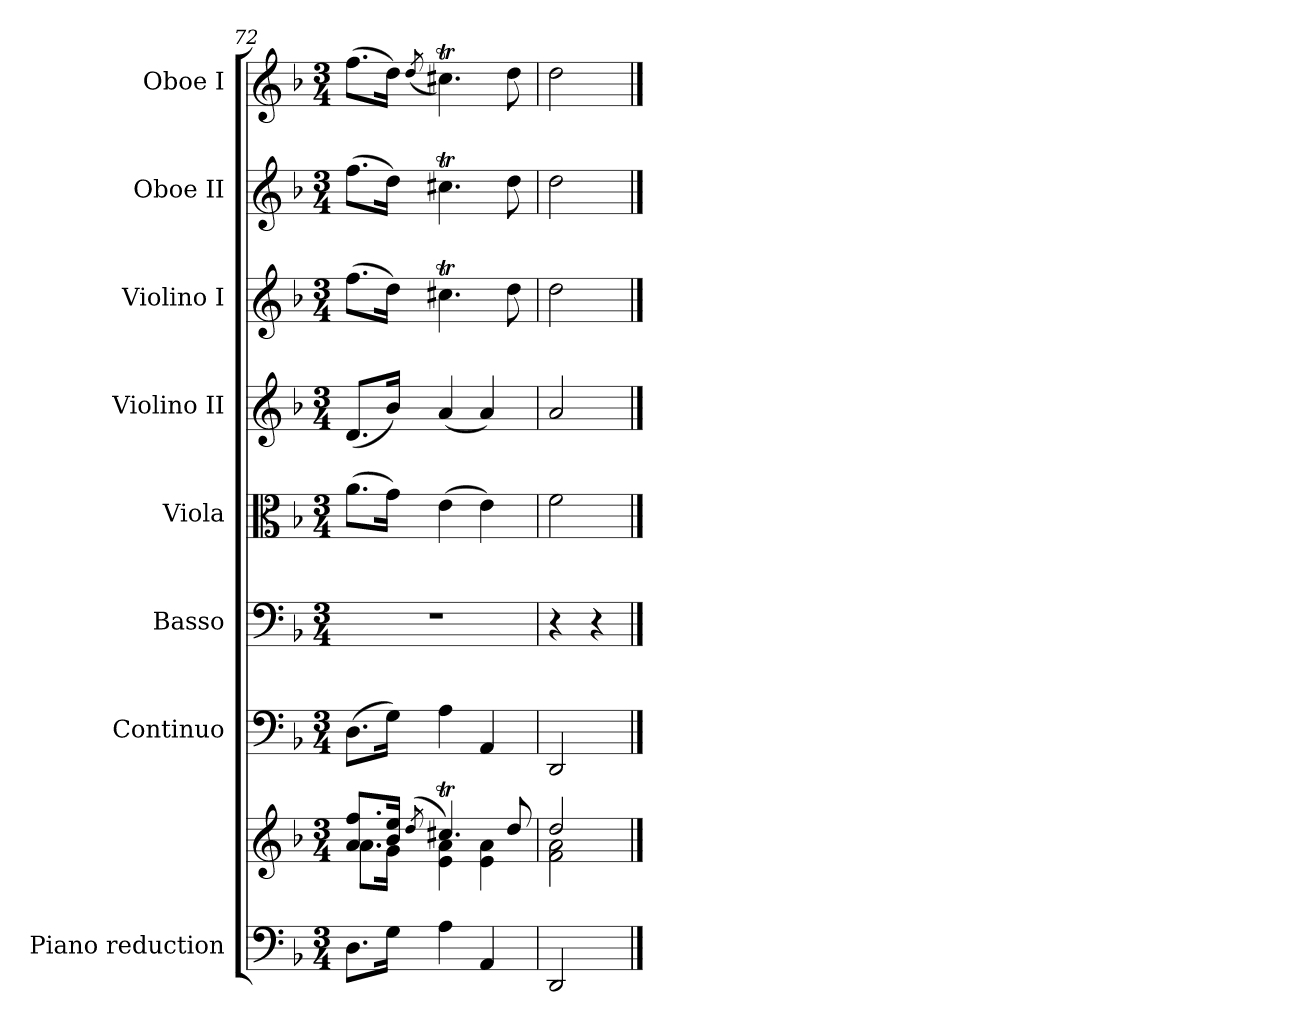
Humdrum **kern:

**kern	**kern	**kern	**kern	**kern	**kern	**kern	**kern	**kern
*part8	*part8	*part7	*part6	*part5	*part4	*part3	*part2	*part1
*staff9	*staff8	*staff7	*staff6	*staff5	*staff4	*staff3	*staff2	*staff1
*I"Piano reduction	*	*I"Continuo	*I"Basso	*I"Viola	*I"Violino II	*I"Violino I	*I"Oboe II	*I"Oboe I
*I'Pno	*	*	*	*	*	*	*I'Ob	*I'Ob
*clefF4	*clefG2	*clefF4	*clefF4	*clefC3	*clefG2	*clefG2	*clefG2	*clefG2
*k[b-]	*k[b-]	*k[b-]	*k[b-]	*k[b-]	*k[b-]	*k[b-]	*k[b-]	*k[b-]
*M3/4	*M3/4	*M3/4	*M3/4	*M3/4	*M3/4	*M3/4	*M3/4	*M3/4
=72	=72	=72	=72	=72	=72	=72	=72	=72
*	*^	*	*	*	*	*	*	*
8.D\L	8.a/ 8.ff/L	8.a\L	(>8.D\L	2.r	(>8.a\L	(<8.d/L	(>8.ff\L	(>8.ff\L	(>8.ff\L
16G\Jk	16b-/ 16ee/Jk	16g\Jk	16G\Jk)	.	16g\Jk)	16b-/Jk)	16dd\Jk)	16dd\Jk)	16dd\Jk)
.	(>8qdd/	.	.	.	.	.	.	.	(<8qdd/
4A\	4.cc#Xt/)	4e\ 4a\	4A\	.	(>4e\	(<4a/	4.cc#Xt\	4.cc#Xt\	4.cc#Xt\)
4AA/	.	4e\ 4a\	4AA/	.	4e\)	4a/)	.	.	.
.	8dd/	.	.	.	.	.	8dd\	8dd\	8dd\
=73	=73	=73	=73	=73	=73	=73	=73	=73	=73
2DD/	2dd/	2f\ 2a\	2DD/	4r	2f\	2a/	2dd\	2dd\	2dd\
.	.	.	.	4r	.	.	.	.	.
*	*v	*v	*	*	*	*	*	*	*
==	==	==	==	==	==	==	==	==
*-	*-	*-	*-	*-	*-	*-	*-	*-
